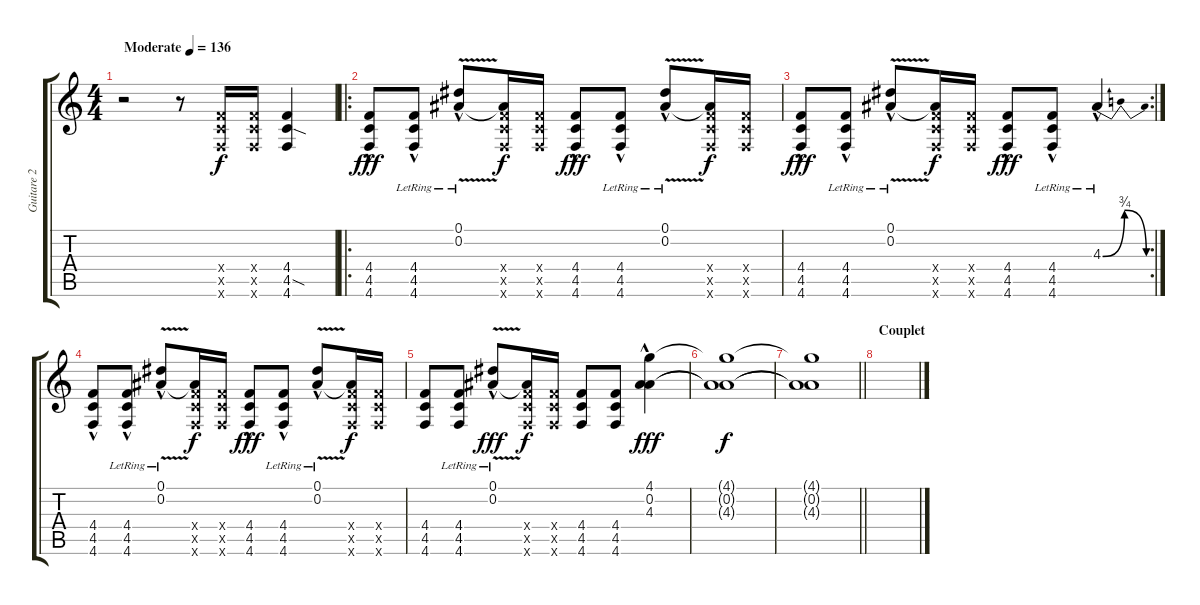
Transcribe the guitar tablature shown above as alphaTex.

\track ("Guitare 2" "Guitare 2") {instrument overdrivenguitar}
\staff {score tabs}
\tuning (Eb4 Bb3 Gb3 Db3 Ab2 Db2) {hide}
\ts (4 4)
\tempo (136 "Moderate")
\clef g2
\ks c
r.2{dy f instrument overdrivenguitar} r.8 (4.4{x} 4.5{x} 4.6{x}).16 (4.4{x} 4.5{x} 4.6{x}).16 (4.4 4.5{sod} 4.6).4 |
\ro
(4.4 4.5{hac} 4.6{hac}).8{dy fff} (4.4 4.5{hac lr} 4.6{lr}).8 (0.1{v hac lr} 0.2).8 (0.2{t} 4.4{x} 4.5{x} 4.6{x}).16{dy f} (4.4{x} 4.5{x} 4.6{x}).16 (4.4 4.5{hac} 4.6{hac}).8{dy fff} (4.4 4.5{hac lr} 4.6{lr}).8 (0.1{v hac lr} 0.2).8 (0.2{t} 4.4{x} 4.5{x} 4.6{x}).16{dy f} (4.4{x} 4.5{x} 4.6{x}).16 |
\rc 2
(4.4 4.5{hac} 4.6{hac}).8{dy fff} (4.4 4.5{hac lr} 4.6{lr}).8 (0.1{v hac lr} 0.2).8 (0.2{t} 4.4{x} 4.5{x} 4.6{x}).16{dy f} (4.4{x} 4.5{x} 4.6{x}).16 (4.4 4.5{hac} 4.6{hac}).8{dy fff} (4.4 4.5{hac lr} 4.6{lr}).8 4.3{be (bendrelease 0 0 20 3 35 3 60 0) hac lr}.4 |
(4.4 4.5{hac} 4.6{hac}).8 (4.4 4.5{hac lr} 4.6{lr}).8 (0.1{v hac lr} 0.2).8 (0.2{t} 4.4{x} 4.5{x} 4.6{x}).16{dy f} (4.4{x} 4.5{x} 4.6{x}).16 (4.4 4.5{hac} 4.6{hac}).8{dy fff} (4.4 4.5{hac lr} 4.6{lr}).8 (0.1{v hac lr} 0.2).8 (0.2{t} 4.4{x} 4.5{x} 4.6{x}).16{dy f} (4.4{x} 4.5{x} 4.6{x}).16 |
(4.4 4.5 4.6).8 (4.4 4.5{lr} 4.6{lr}).8 (0.1{v hac lr} 0.2).8{dy fff} (0.2{t} 4.4{x} 4.5{x} 4.6{x}).16{dy f} (4.4{x} 4.5{x} 4.6{x}).16 (4.4 4.5 4.6).8 (4.4 4.5 4.6).8 (4.1{hac} 0.2 4.3).4{dy fff} |
(4.1{t} 0.2{t} 4.3{t}).1{dy f} |
\barLineRight lightlight
(4.1{t} 0.2{t} 4.3{t}).1 |
\section ("" "Couplet")
